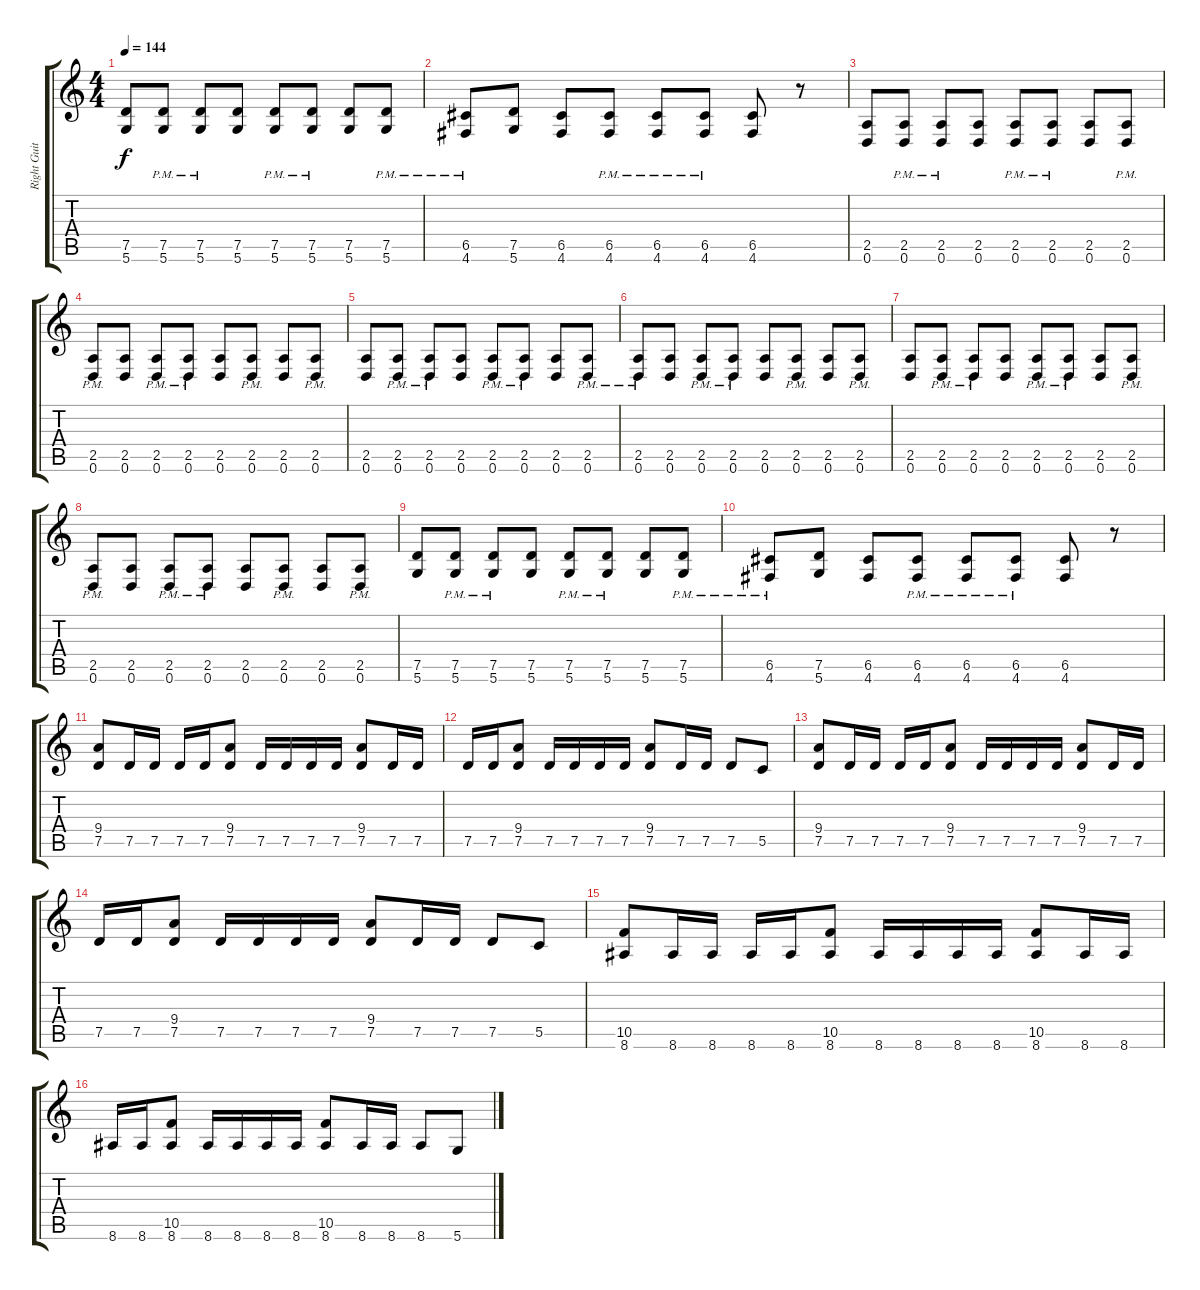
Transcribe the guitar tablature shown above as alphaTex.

\track ("Right Guitar" "Right Guit") {instrument distortionguitar}
\staff {score tabs}
\tuning (D4 A3 F3 C3 G2 D2) {hide}
\ts (4 4)
\tempo 144
\clef g2
\ks c
(7.5 5.6).8{dy f} (7.5{pm} 5.6{pm}).8 (7.5{pm} 5.6{pm}).8 (7.5 5.6).8 (7.5{pm} 5.6{pm}).8 (7.5{pm} 5.6{pm}).8 (7.5 5.6).8 (7.5{pm} 5.6{pm}).8 |
(6.5{pm} 4.6{pm}).8 (7.5 5.6).8 (6.5 4.6).8 (6.5{pm} 4.6{pm}).8 (6.5{pm} 4.6{pm}).8 (6.5{pm} 4.6{pm}).8 (6.5 4.6).8 r.8 |
(2.5 0.6).8 (2.5{pm} 0.6{pm}).8 (2.5{pm} 0.6{pm}).8 (2.5 0.6).8 (2.5{pm} 0.6{pm}).8 (2.5{pm} 0.6{pm}).8 (2.5 0.6).8 (2.5{pm} 0.6{pm}).8 |
(2.5{pm} 0.6{pm}).8 (2.5 0.6).8 (2.5{pm} 0.6{pm}).8 (2.5{pm} 0.6{pm}).8 (2.5 0.6).8 (2.5{pm} 0.6{pm}).8 (2.5 0.6).8 (2.5{pm} 0.6{pm}).8 |
(2.5 0.6).8 (2.5{pm} 0.6{pm}).8 (2.5{pm} 0.6{pm}).8 (2.5 0.6).8 (2.5{pm} 0.6{pm}).8 (2.5{pm} 0.6{pm}).8 (2.5 0.6).8 (2.5{pm} 0.6{pm}).8 |
(2.5{pm} 0.6{pm}).8 (2.5 0.6).8 (2.5{pm} 0.6{pm}).8 (2.5{pm} 0.6{pm}).8 (2.5 0.6).8 (2.5{pm} 0.6{pm}).8 (2.5 0.6).8 (2.5{pm} 0.6{pm}).8 |
(2.5 0.6).8 (2.5{pm} 0.6{pm}).8 (2.5{pm} 0.6{pm}).8 (2.5 0.6).8 (2.5{pm} 0.6{pm}).8 (2.5{pm} 0.6{pm}).8 (2.5 0.6).8 (2.5{pm} 0.6{pm}).8 |
(2.5{pm} 0.6{pm}).8 (2.5 0.6).8 (2.5{pm} 0.6{pm}).8 (2.5{pm} 0.6{pm}).8 (2.5 0.6).8 (2.5{pm} 0.6{pm}).8 (2.5 0.6).8 (2.5{pm} 0.6{pm}).8 |
(7.5 5.6).8 (7.5{pm} 5.6{pm}).8 (7.5{pm} 5.6{pm}).8 (7.5 5.6).8 (7.5{pm} 5.6{pm}).8 (7.5{pm} 5.6{pm}).8 (7.5 5.6).8 (7.5{pm} 5.6{pm}).8 |
(6.5{pm} 4.6{pm}).8 (7.5 5.6).8 (6.5 4.6).8 (6.5{pm} 4.6{pm}).8 (6.5{pm} 4.6{pm}).8 (6.5{pm} 4.6{pm}).8 (6.5 4.6).8 r.8 |
(9.4 7.5).8 7.5.16 7.5.16 7.5.16 7.5.16 (9.4 7.5).8 7.5.16 7.5.16 7.5.16 7.5.16 (9.4 7.5).8 7.5.16 7.5.16 |
7.5.16 7.5.16 (9.4 7.5).8 7.5.16 7.5.16 7.5.16 7.5.16 (9.4 7.5).8 7.5.16 7.5.16 7.5.8 5.5.8 |
(9.4 7.5).8 7.5.16 7.5.16 7.5.16 7.5.16 (9.4 7.5).8 7.5.16 7.5.16 7.5.16 7.5.16 (9.4 7.5).8 7.5.16 7.5.16 |
7.5.16 7.5.16 (9.4 7.5).8 7.5.16 7.5.16 7.5.16 7.5.16 (9.4 7.5).8 7.5.16 7.5.16 7.5.8 5.5.8 |
(10.5 8.6).8 8.6.16 8.6.16 8.6.16 8.6.16 (10.5 8.6).8 8.6.16 8.6.16 8.6.16 8.6.16 (10.5 8.6).8 8.6.16 8.6.16 |
8.6.16 8.6.16 (10.5 8.6).8 8.6.16 8.6.16 8.6.16 8.6.16 (10.5 8.6).8 8.6.16 8.6.16 8.6.8 5.6.8
